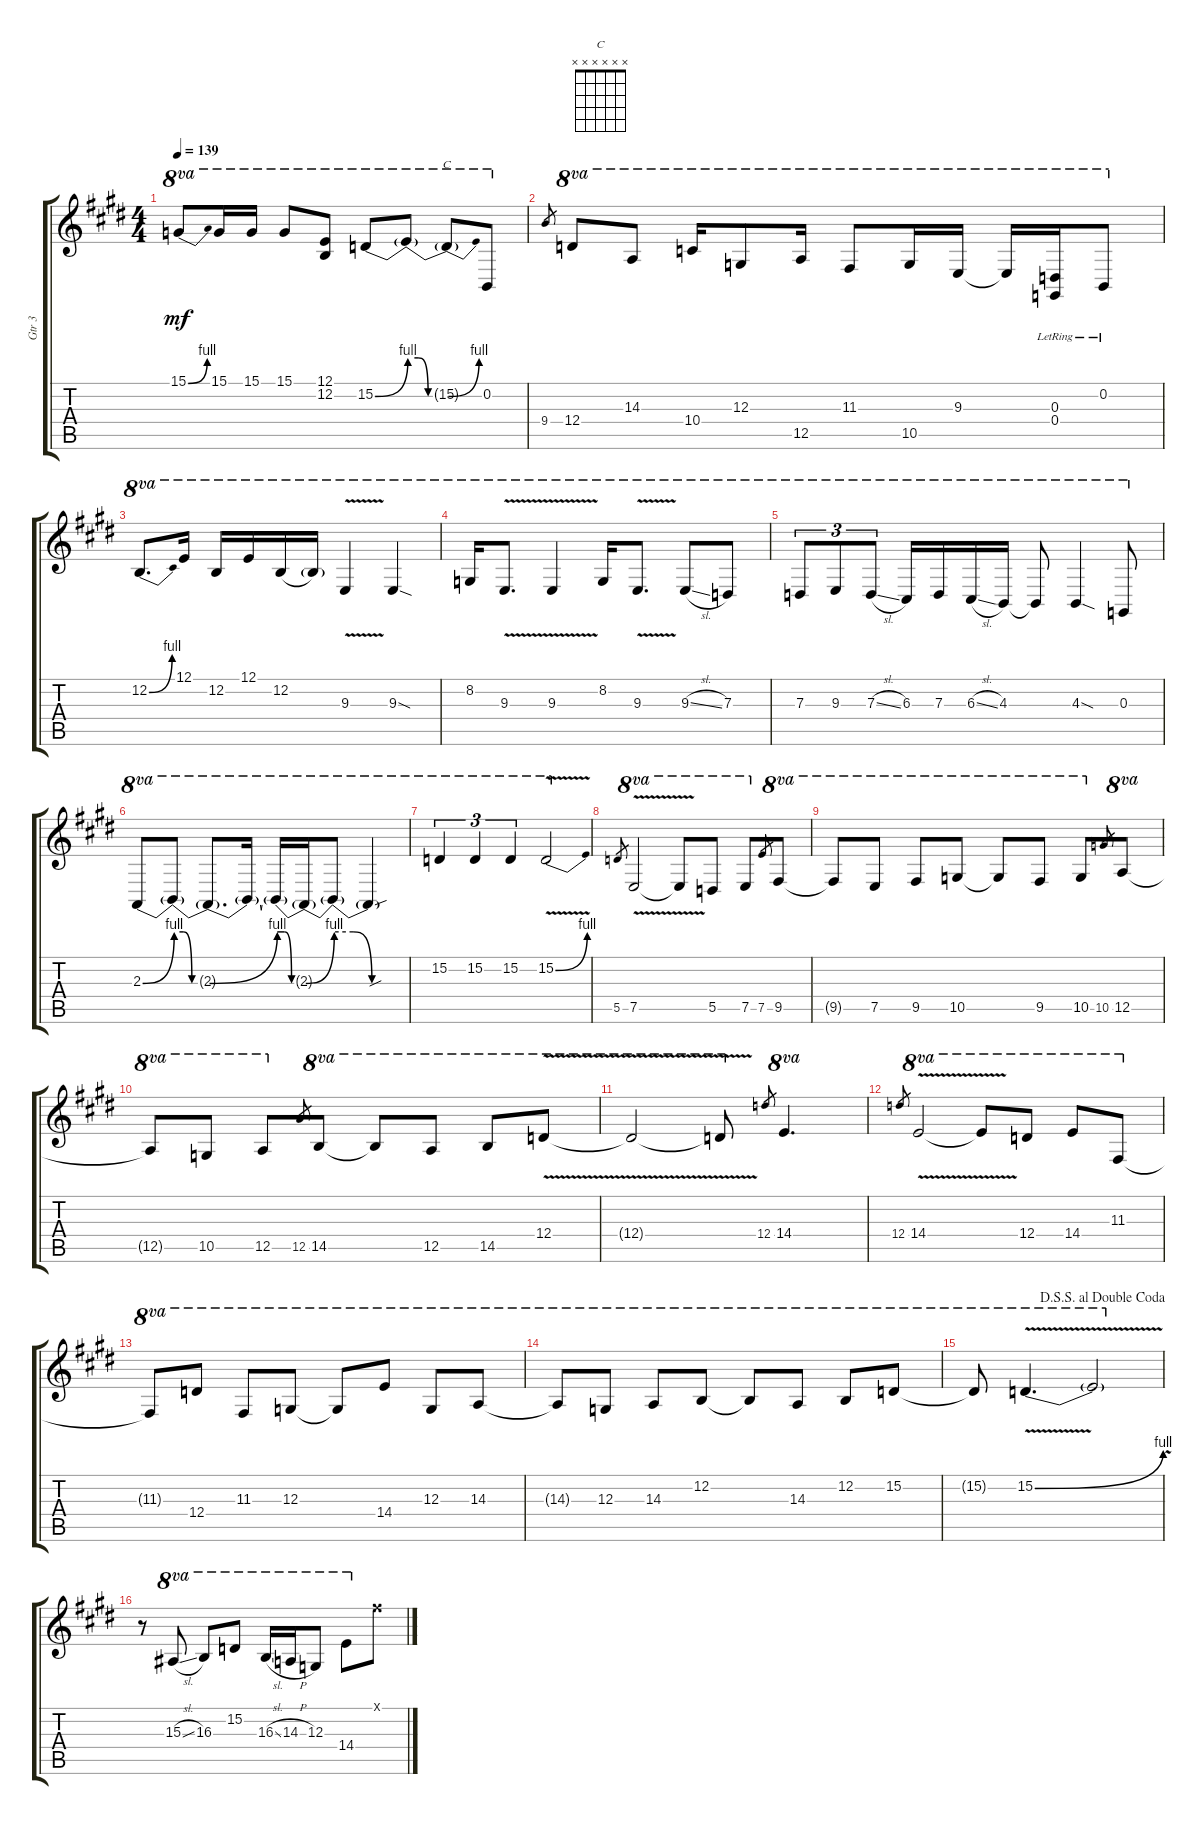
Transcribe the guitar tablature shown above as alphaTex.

\track ("Gtr 3" "Gtr 3") {instrument acousticgrandpiano}
\staff {score tabs}
\tuning (E4 B3 G3 D4 A3 E3) {hide}
\chord ("C" x x x x x x)
\ts (4 4)
\tempo 139
\clef g2
\ks e
15.1{be (bend 0 0 60 4)}.8{ot 8va dy mf} 15.1.16{ot 8va} 15.1.16{ot 8va} 15.1{be (hold 0 0 60 0)}.8{ot 8va} (12.1 12.2).8{ot 8va} 15.2{be (bend 0 0 60 4)}.8{ot 8va} 15.2{be (custom 0 4 15 4 30 0 60 0) t}.8{ot 8va} 15.2{be (bend 0 0 60 4) t}.8{ch "C" ot 8va} 0.2.8{ot 8va} |
9.4.8{gr} 12.4.8{ot 8va} 14.3.8{ot 8va} 10.4.16{ot 8va} 12.3.8{ot 8va} 12.5.16{ot 8va} 11.3.8{ot 8va} 10.5.16{ot 8va} 9.3.16{ot 8va} 9.3{t}.16{ot 8va} (0.3{lr} 0.4{lr}).16{ot 8va} 0.2{lr}.8{ot 8va} |
12.2{be (bend 0 0 60 4)}.8{d ot 8va} 12.1.16{ot 8va} 12.2.16{ot 8va} 12.1.16{ot 8va} 12.2{be (hold 0 0 60 0)}.16{ot 8va} 12.2{t}.16{ot 8va} 9.3{v}.4{ot 8va} 9.3{sod}.4{ot 8va} |
8.2.16{ot 8va} 9.3{v}.8{d ot 8va} 9.3{v}.4{ot 8va} 8.2.16{ot 8va} 9.3{v}.8{d ot 8va} 9.3{sl}.8{ot 8va} 7.3.8{ot 8va} |
7.3.8{tu (3 2) ot 8va} 9.3.8{tu (3 2) ot 8va} 7.3{sl}.8{tu (3 2) ot 8va} 6.3.16{ot 8va} 7.3.16{ot 8va} 6.3{sl}.16{ot 8va} 4.3.16{ot 8va} 4.3{t}.8{ot 8va} 4.3{sod}.4{ot 8va} 0.3.8{ot 8va} |
2.3{be (bend 0 0 60 4)}.8{ot 8va} 2.3{be (custom 0 4 15 4 30 0 60 0) t}.8{ot 8va} 2.3{be (bend 0 0 60 4) t}.8{d ot 8va} 2.3{t}.16{ot 8va} 2.3{be (custom 0 4 15 4 30 0 60 0) t}.16{ot 8va} 2.3{be (bend 0 0 60 4) t}.16{ot 8va} 2.3{be (custom 0 4 15 4 30 0 60 0) t}.8{ot 8va} 2.3{sou t}.4{ot 8va} |
15.2.4{tu (3 2) ot 8va} 15.2.4{tu (3 2) ot 8va} 15.2.4{tu (3 2) ot 8va} 15.2{be (bend 0 0 60 4) v}.2{ot 8va} |
5.5.8{gr} 7.5{v}.2{ot 8va} 7.5{v t}.8{ot 8va} 5.5.8{ot 8va} 7.5.8{ot 8va} 7.5.8{gr} 9.5.8{ot 8va} |
9.5{t}.8{ot 8va} 7.5.8{ot 8va} 9.5.8{ot 8va} 10.5.8{ot 8va} 10.5{t}.8{ot 8va} 9.5.8{ot 8va} 10.5.8{ot 8va} 10.5.8{gr} 12.5.8{ot 8va} |
12.5{t}.8{ot 8va} 10.5.8{ot 8va} 12.5.8{ot 8va} 12.5.8{gr} 14.5.8{ot 8va} 14.5{t}.8{ot 8va} 12.5.8{ot 8va} 14.5.8{ot 8va} 12.4{v}.8{ot 8va} |
12.4{v t}.2{ot 8va} 12.4{v t}.8{ot 8va} 12.4.8{gr} 14.4.4{d ot 8va} |
12.4.8{gr} 14.4{v}.2{ot 8va} 14.4{v t}.8{ot 8va} 12.4.8{ot 8va} 14.4.8{ot 8va} 11.3.8{ot 8va} |
11.3{t}.8{ot 8va} 12.4.8{ot 8va} 11.3.8{ot 8va} 12.3.8{ot 8va} 12.3{t}.8{ot 8va} 14.4.8{ot 8va} 12.3.8{ot 8va} 14.3.8{ot 8va} |
14.3{t}.8{ot 8va} 12.3.8{ot 8va} 14.3.8{ot 8va} 12.2.8{ot 8va} 12.2{t}.8{ot 8va} 14.3.8{ot 8va} 12.2.8{ot 8va} 15.2.8{ot 8va} |
\jump dalsegnosegnoaldoublecoda
15.2{t}.8{ot 8va} 15.2{be (bend 0 0 60 4) v}.4{d ot 8va} 15.2{v t}.2{ot 8va} |
r.8 15.3{sl}.8{ot 8va} 16.3.8{ot 8va} 15.2.8{ot 8va} 16.3{sl}.16{ot 8va} 14.3{h}.16{ot 8va} 12.3.8{ot 8va} 14.4.8{ot 8va} 14.1{x}.8
